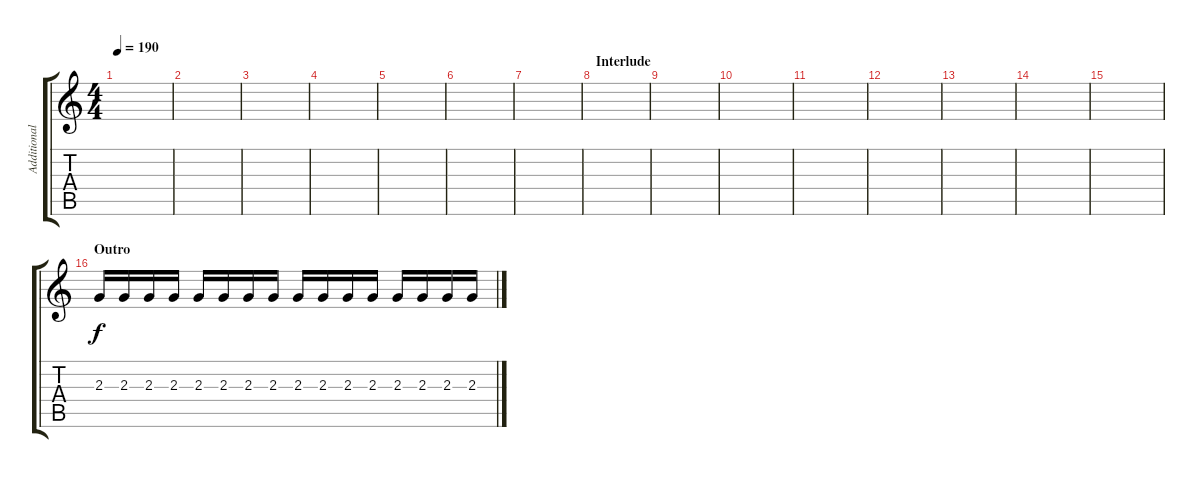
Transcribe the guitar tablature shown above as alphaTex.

\track ("Additional Guitar" "Additional") {instrument overdrivenguitar}
\staff {score tabs}
\tuning (D4 A3 F3 C3 G2 D2) {hide}
\ts (4 4)
\tempo 190
\clef g2
\ks c
|
|
|
|
|
|
|
\section ("" "Interlude")
|
|
|
|
|
|
|
|
\section ("" "Outro")
2.3.16 2.3.16 2.3.16 2.3.16 2.3.16 2.3.16 2.3.16 2.3.16 2.3.16 2.3.16 2.3.16 2.3.16 2.3.16 2.3.16 2.3.16 2.3.16
